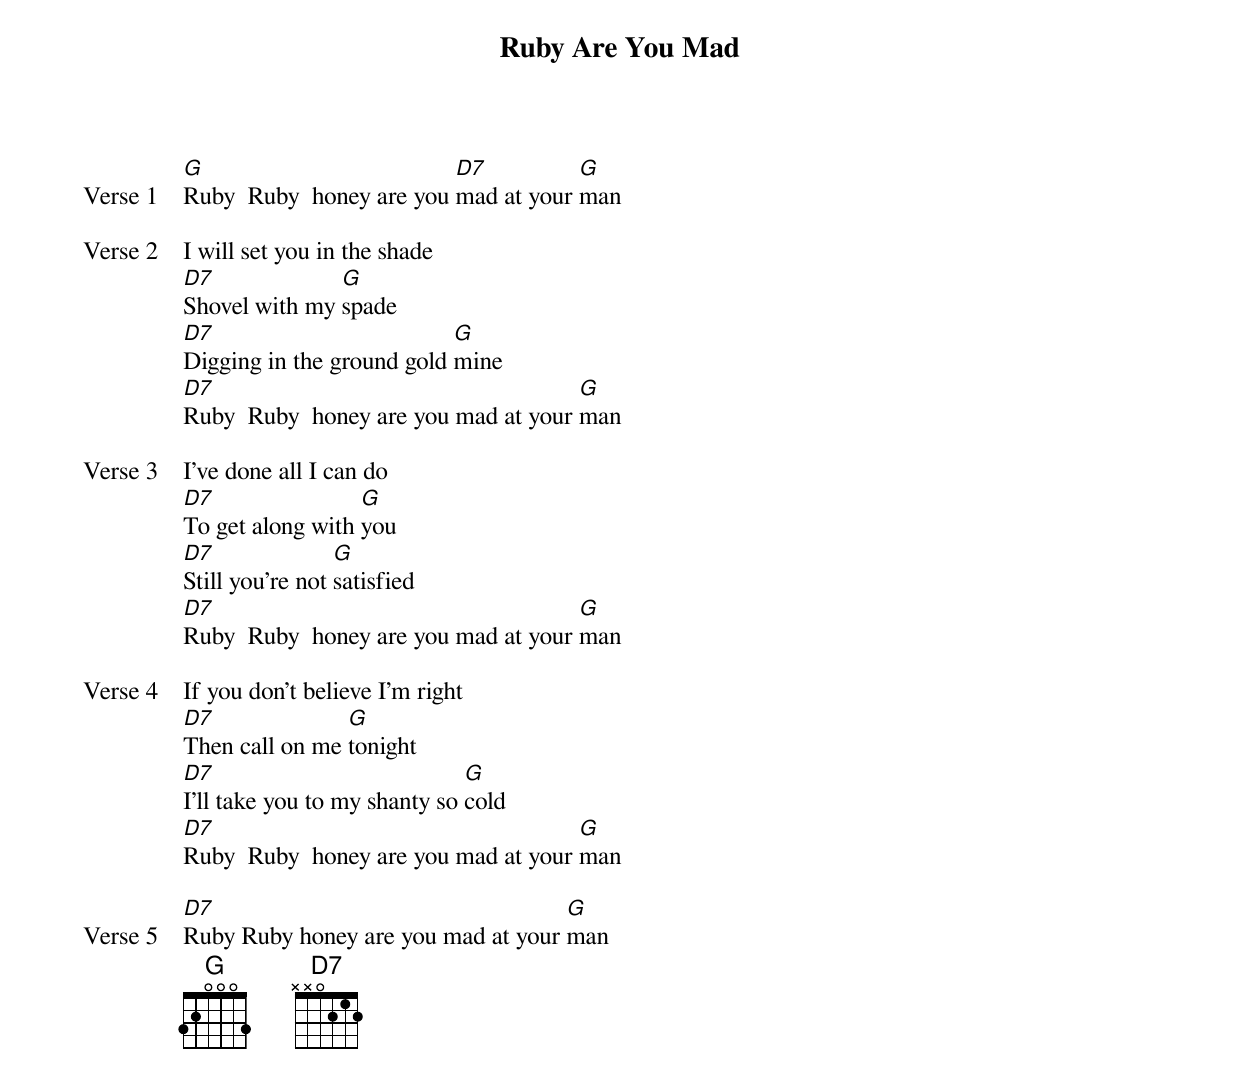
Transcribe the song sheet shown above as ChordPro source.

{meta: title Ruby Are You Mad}
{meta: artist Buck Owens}
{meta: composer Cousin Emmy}

{start_of_verse: Verse 1}
[G]Ruby  Ruby  honey are you [D7]mad at your [G]man
{end_of_verse}

{start_of_verse: Verse 2}
I will set you in the shade
[D7]Shovel with my [G]spade
[D7]Digging in the ground gold [G]mine
[D7]Ruby  Ruby  honey are you mad at your [G]man
{end_of_verse}

{start_of_verse: Verse 3}
I've done all I can do
[D7]To get along with [G]you
[D7]Still you're not [G]satisfied
[D7]Ruby  Ruby  honey are you mad at your [G]man
{end_of_verse}

{start_of_verse: Verse 4}
If you don't believe I'm right
[D7]Then call on me [G]tonight
[D7]I'll take you to my shanty so [G]cold
[D7]Ruby  Ruby  honey are you mad at your [G]man
{end_of_verse}

{start_of_verse: Verse 5}
[D7]Ruby Ruby honey are you mad at your [G]man
{end_of_verse}
